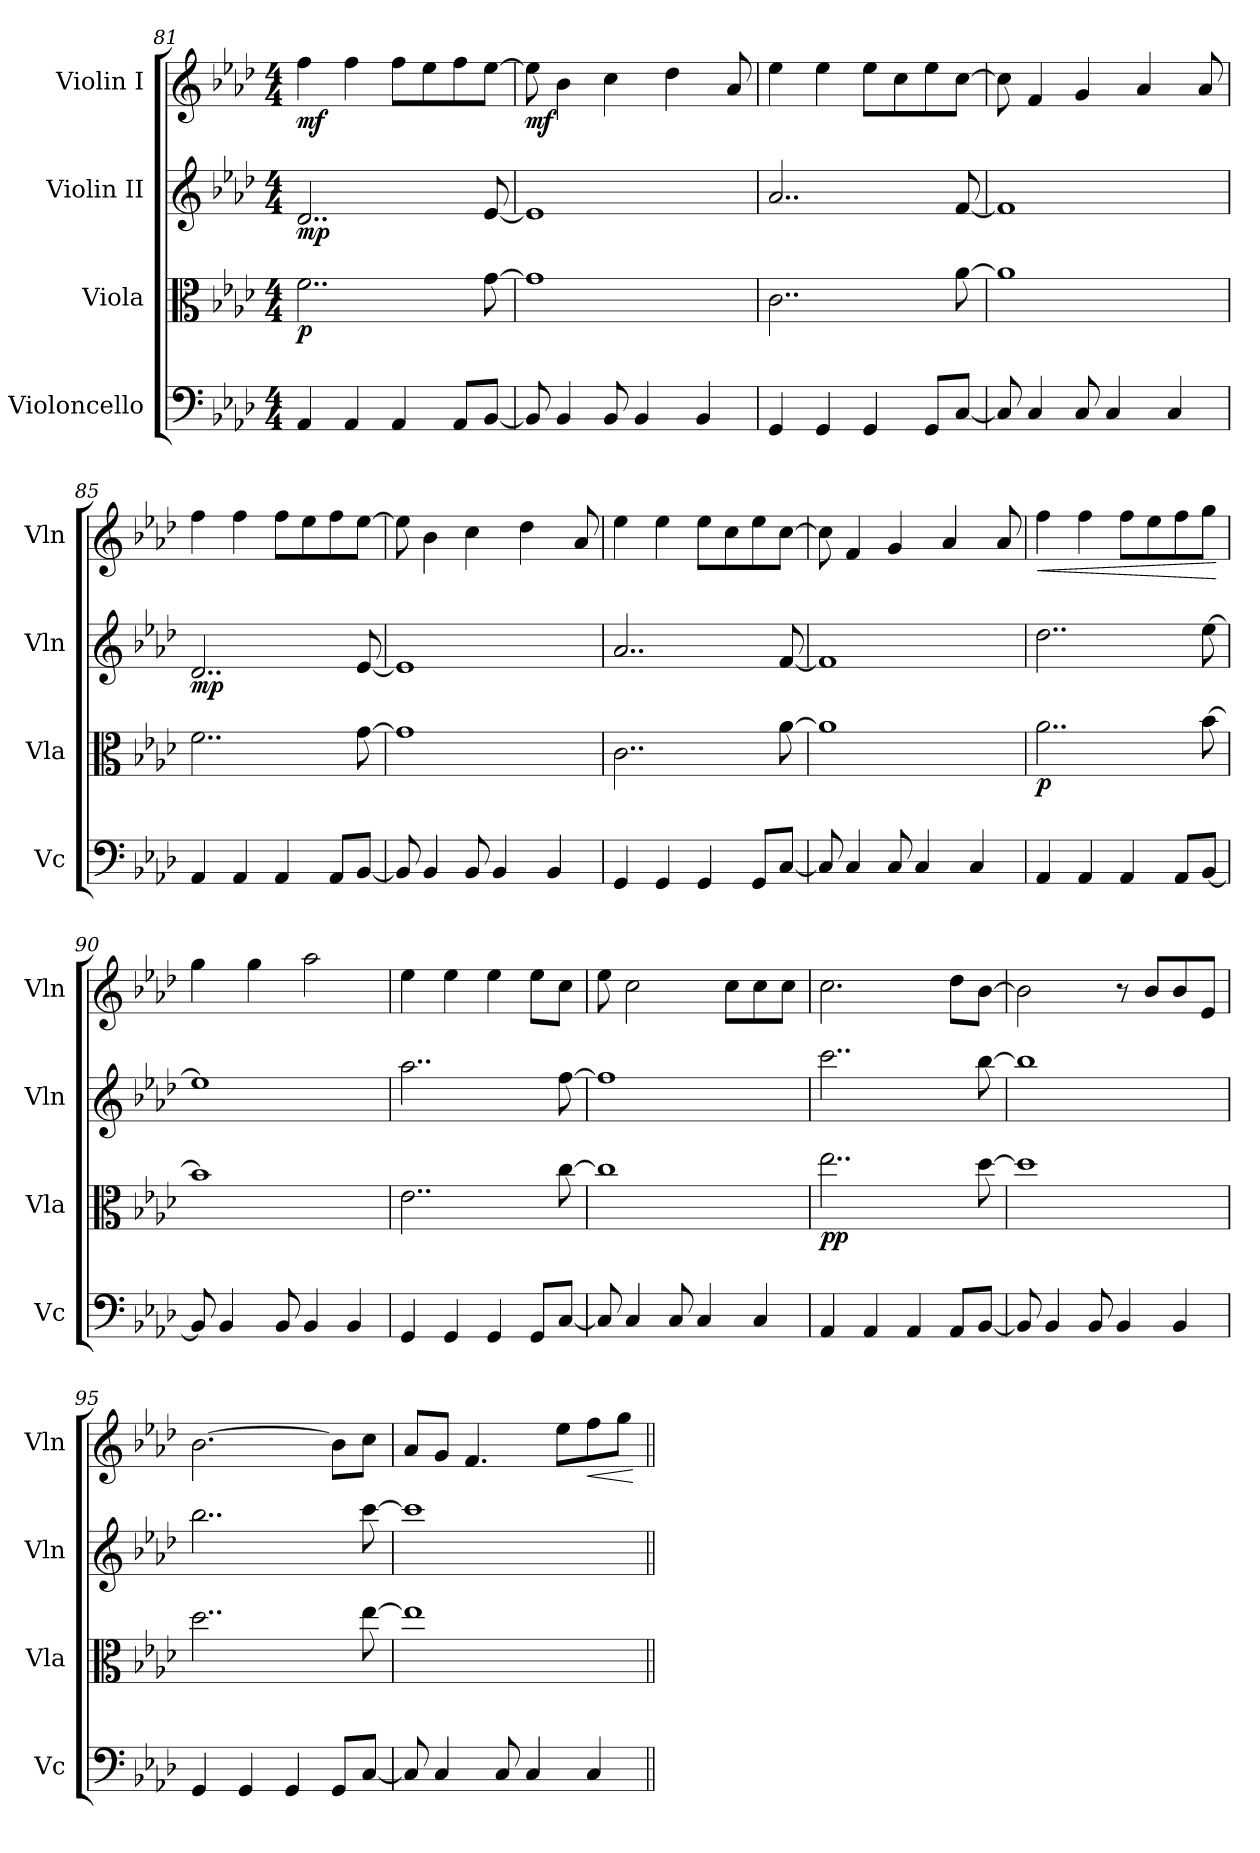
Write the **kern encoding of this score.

**kern	**kern	**dynam	**kern	**dynam	**kern	**dynam
*part4	*part3	*part3	*part2	*part2	*part1	*part1
*staff4	*staff3	*staff3	*staff2	*staff2	*staff1	*staff1
*I"Violoncello	*I"Viola	*	*I"Violin II	*	*I"Violin I	*
*I'Vc	*I'Vla	*	*I'Vln	*	*I'Vln	*
!!LO:PB:g=z
*clefF4	*clefC3	*	*clefG2	*	*clefG2	*
*k[b-e-a-d-]	*k[b-e-a-d-]	*	*k[b-e-a-d-]	*	*k[b-e-a-d-]	*
*M4/4	*M4/4	*	*M4/4	*	*M4/4	*
=81	=81	=81	=81	=81	=81	=81
!	!	!LO:DY:b	!	!LO:DY:b	!	!LO:DY:b
4AA-/	2..f\	p	2..d-/	mp	4ff\	mf
4AA-/	.	.	.	.	4ff\	.
4AA-/	.	.	.	.	8ff\L	.
.	.	.	.	.	8ee-\	.
8AA-/L	.	.	.	.	8ff\	.
[8BB-/J	[8g\	.	[8e-/	.	[8ee-\J	.
=82	=82	=82	=82	=82	=82	=82
!	!	!	!	!	!	!LO:DY:b
8BB-/]	1g]	.	1e-]	.	8ee-\]	mf
4BB-/	.	.	.	.	4b-\	.
8BB-/	.	.	.	.	4cc\	.
4BB-/	.	.	.	.	.	.
.	.	.	.	.	4dd-\	.
4BB-/	.	.	.	.	.	.
.	.	.	.	.	8a-/	.
=83	=83	=83	=83	=83	=83	=83
4GG/	2..c\	.	2..a-/	.	4ee-\	.
4GG/	.	.	.	.	4ee-\	.
4GG/	.	.	.	.	8ee-\L	.
.	.	.	.	.	8cc\	.
8GG/L	.	.	.	.	8ee-\	.
[8C/J	[8a-\	.	[8f/	.	[8cc\J	.
=84	=84	=84	=84	=84	=84	=84
8C/]	1a-]	.	1f]	.	8cc\]	.
4C/	.	.	.	.	4f/	.
8C/	.	.	.	.	4g/	.
4C/	.	.	.	.	.	.
.	.	.	.	.	4a-/	.
4C/	.	.	.	.	.	.
.	.	.	.	.	8a-/	.
=85	=85	=85	=85	=85	=85	=85
!	!	!	!	!LO:DY:b	!	!
4AA-/	2..f\	.	2..d-/	mp	4ff\	.
4AA-/	.	.	.	.	4ff\	.
4AA-/	.	.	.	.	8ff\L	.
.	.	.	.	.	8ee-\	.
8AA-/L	.	.	.	.	8ff\	.
[8BB-/J	[8g\	.	[8e-/	.	[8ee-\J	.
!!LO:LB:g=z
=86	=86	=86	=86	=86	=86	=86
8BB-/]	1g]	.	1e-]	.	8ee-\]	.
4BB-/	.	.	.	.	4b-\	.
8BB-/	.	.	.	.	4cc\	.
4BB-/	.	.	.	.	.	.
.	.	.	.	.	4dd-\	.
4BB-/	.	.	.	.	.	.
.	.	.	.	.	8a-/	.
=87	=87	=87	=87	=87	=87	=87
4GG/	2..c\	.	2..a-/	.	4ee-\	.
4GG/	.	.	.	.	4ee-\	.
4GG/	.	.	.	.	8ee-\L	.
.	.	.	.	.	8cc\	.
8GG/L	.	.	.	.	8ee-\	.
[8C/J	[8a-\	.	[8f/	.	[8cc\J	.
=88	=88	=88	=88	=88	=88	=88
8C/]	1a-]	.	1f]	.	8cc\]	.
4C/	.	.	.	.	4f/	.
8C/	.	.	.	.	4g/	.
4C/	.	.	.	.	.	.
.	.	.	.	.	4a-/	.
4C/	.	.	.	.	.	.
.	.	.	.	.	8a-/	.
=89	=89	=89	=89	=89	=89	=89
!	!	!LO:DY:b	!	!	!	!LO:HP:b
4AA-/	2..a-\	p	2..dd-\	.	4ff\	<
4AA-/	.	.	.	.	4ff\	.
4AA-/	.	.	.	.	8ff\L	.
.	.	.	.	.	8ee-\	.
8AA-/L	.	.	.	.	8ff\	.
[8BB-/J	[8b-\	.	[8ee-\	.	8gg\J	.
.	.	.	.	.	.	[
=90	=90	=90	=90	=90	=90	=90
8BB-/]	1b-]	.	1ee-]	.	4gg\	.
4BB-/	.	.	.	.	.	.
.	.	.	.	.	4gg\	.
8BB-/	.	.	.	.	.	.
4BB-/	.	.	.	.	2aa-\	.
4BB-/	.	.	.	.	.	.
=91	=91	=91	=91	=91	=91	=91
4GG/	2..e-\	.	2..aa-\	.	4ee-\	.
4GG/	.	.	.	.	4ee-\	.
4GG/	.	.	.	.	4ee-\	.
8GG/L	.	.	.	.	8ee-\L	.
[8C/J	[8cc\	.	[8ff\	.	8cc\J	.
!!LO:PB:g=z
=92	=92	=92	=92	=92	=92	=92
8C/]	1cc]	.	1ff]	.	8ee-\	.
4C/	.	.	.	.	2cc\	.
8C/	.	.	.	.	.	.
4C/	.	.	.	.	.	.
.	.	.	.	.	8cc\L	.
4C/	.	.	.	.	8cc\	.
.	.	.	.	.	8cc\J	.
=93	=93	=93	=93	=93	=93	=93
!	!	!LO:DY:b	!	!	!	!
4AA-/	2..ee-\	pp	2..ccc\	.	2.cc\	.
4AA-/	.	.	.	.	.	.
4AA-/	.	.	.	.	.	.
8AA-/L	.	.	.	.	8dd-\L	.
[8BB-/J	[8dd-\	.	[8bb-\	.	[8b-\J	.
=94	=94	=94	=94	=94	=94	=94
8BB-/]	1dd-]	.	1bb-]	.	2b-\]	.
4BB-/	.	.	.	.	.	.
8BB-/	.	.	.	.	.	.
4BB-/	.	.	.	.	8r	.
.	.	.	.	.	8b-/L	.
4BB-/	.	.	.	.	8b-/	.
.	.	.	.	.	8e-/J	.
=95	=95	=95	=95	=95	=95	=95
4GG/	2..dd-\	.	2..bb-\	.	[2.b-\	.
4GG/	.	.	.	.	.	.
4GG/	.	.	.	.	.	.
8GG/L	.	.	.	.	8b-\L]	.
[8C/J	[8ee-\	.	[8ccc\	.	8cc\J	.
=96	=96	=96	=96	=96	=96	=96
8C/]	1ee-]	.	1ccc]	.	8a-/L	.
4C/	.	.	.	.	8g/J	.
.	.	.	.	.	4.f/	.
8C/	.	.	.	.	.	.
4C/	.	.	.	.	.	.
.	.	.	.	.	8ee-\L	.
!	!	!	!	!	!	!LO:HP:b
4C/	.	.	.	.	8ff\	<
.	.	.	.	.	8gg\J	.
.	.	.	.	.	.	[
=||	=||	=||	=||	=||	=||	=||
*-	*-	*-	*-	*-	*-	*-
